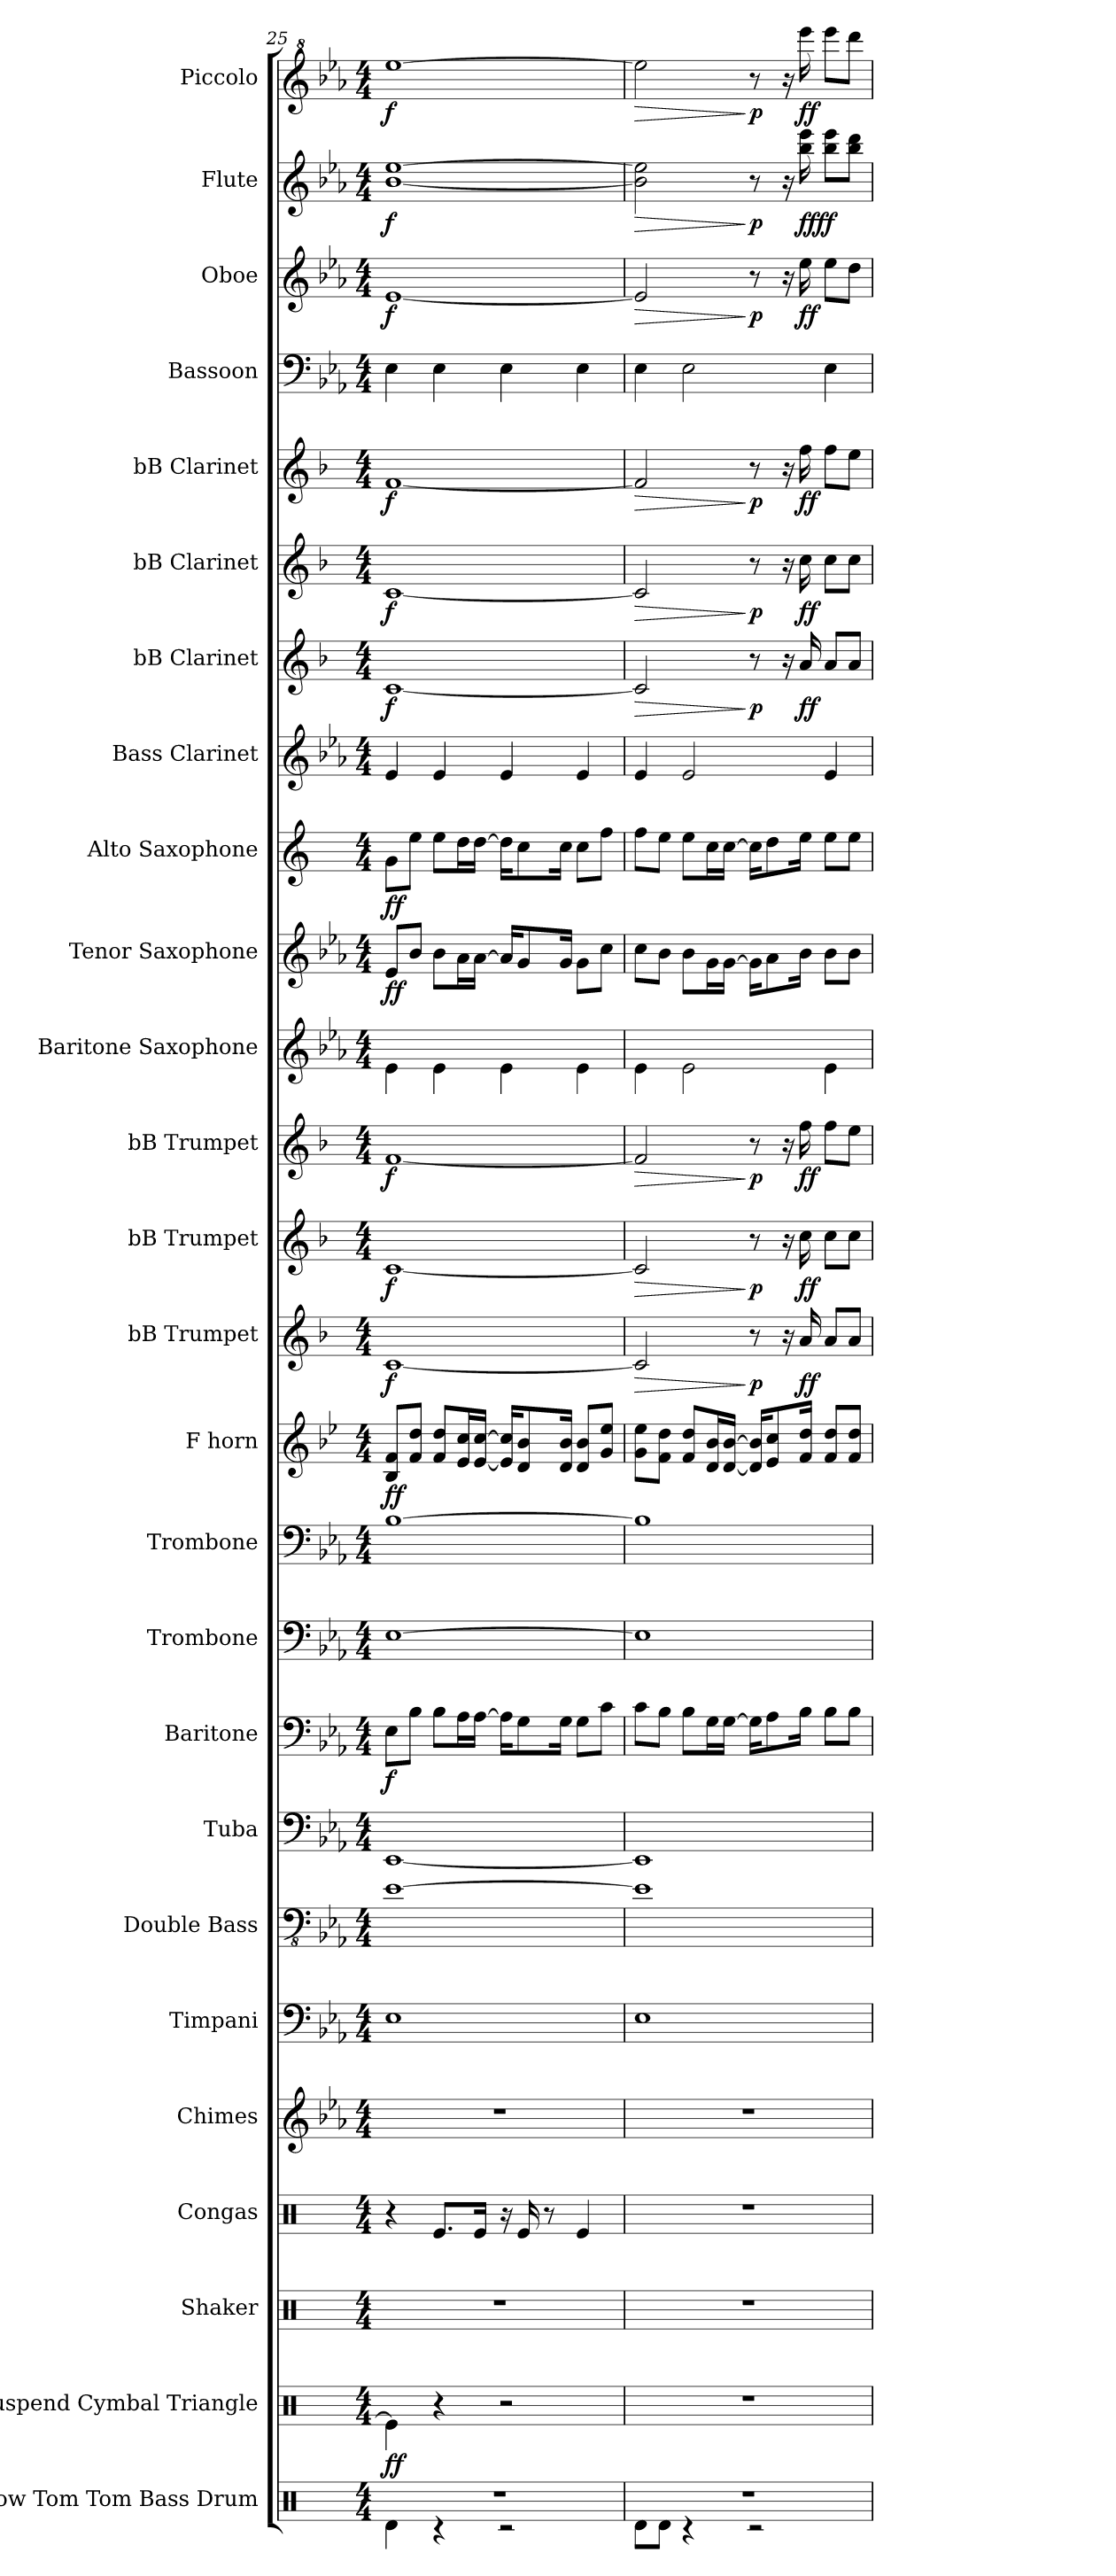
**kern	**kern	**dynam	**kern	**kern	**kern	**kern	**kern	**kern	**kern	**dynam	**kern	**kern	**kern	**dynam	**kern	**dynam	**kern	**dynam	**kern	**dynam	**kern	**kern	**dynam	**kern	**dynam	**kern	**kern	**dynam	**kern	**dynam	**kern	**dynam	**kern	**kern	**dynam	**kern	**dynam	**kern	**dynam
*part26	*part25	*part25	*part24	*part23	*part22	*part21	*part20	*part19	*part18	*part18	*part17	*part16	*part15	*part15	*part14	*part14	*part13	*part13	*part12	*part12	*part11	*part10	*part10	*part9	*part9	*part8	*part7	*part7	*part6	*part6	*part5	*part5	*part4	*part3	*part3	*part2	*part2	*part1	*part1
*staff26	*staff25	*staff25	*staff24	*staff23	*staff22	*staff21	*staff20	*staff19	*staff18	*staff18	*staff17	*staff16	*staff15	*staff15	*staff14	*staff14	*staff13	*staff13	*staff12	*staff12	*staff11	*staff10	*staff10	*staff9	*staff9	*staff8	*staff7	*staff7	*staff6	*staff6	*staff5	*staff5	*staff4	*staff3	*staff3	*staff2	*staff2	*staff1	*staff1
*I"Low Tom Tom Bass Drum	*I"Suspend Cymbal Triangle	*	*I"Shaker	*I"Congas	*I"Chimes	*I"Timpani	*I"Double Bass	*I"Tuba	*I"Baritone	*	*I"Trombone	*I"Trombone	*I"F horn	*	*I"bB Trumpet	*	*I"bB Trumpet	*	*I"bB Trumpet	*	*I"Baritone Saxophone	*I"Tenor Saxophone	*	*I"Alto Saxophone	*	*I"Bass Clarinet	*I"bB Clarinet	*	*I"bB Clarinet	*	*I"bB Clarinet	*	*I"Bassoon	*I"Oboe	*	*I"Flute	*	*I"Piccolo	*
*I'L.T B.D	*I'Sus.C Tri.	*	*I'Sh.	*I'Co.	*I'Chm.	*I'Timp.	*I'Db.	*I'Tba.	*I'Bar.	*	*I'Trb.	*I'Trb.	*I'F Hn.	*	*I'B♭ Tpt.	*	*I'B♭ Tpt.	*	*I'B♭ Tpt.	*	*I'Bar. Sax.	*I'T. Sax.	*	*I'A. Sax.	*	*I'B. Cl.	*I'B♭ Cl.	*	*I'B♭ Cl.	*	*I'B♭ Cl.	*	*I'Bsn.	*I'Ob.	*	*I'Fl.	*	*I'Picc.	*
*clefX	*clefX	*	*clefX	*clefX	*clefG2	*clefF4	*clefFv4	*clefF4	*clefF4	*	*clefF4	*clefF4	*clefG2	*	*clefG2	*	*clefG2	*	*clefG2	*	*clefG2	*clefG2	*	*clefG2	*	*clefG2	*clefG2	*	*clefG2	*	*clefG2	*	*clefF4	*clefG2	*	*clefG2	*	*clefG^2	*
*	*	*	*	*	*	*	*ITrd7c12	*	*	*	*	*	*ITrd4c7	*	*ITrd1c2	*	*ITrd1c2	*	*ITrd1c2	*	*ITrd12c21	*ITrd8c14	*	*ITrd5c9	*	*ITrd8c14	*ITrd1c2	*	*ITrd1c2	*	*ITrd1c2	*	*	*	*	*	*	*	*
*k[]	*k[]	*	*k[]	*k[]	*k[b-e-a-]	*k[b-e-a-]	*k[b-e-a-]	*k[b-e-a-]	*k[b-e-a-]	*	*k[b-e-a-]	*k[b-e-a-]	*k[b-e-a-]	*	*k[b-e-a-]	*	*k[b-e-a-]	*	*k[b-e-a-]	*	*k[b-e-a-]	*k[b-e-a-]	*	*k[b-e-a-]	*	*k[b-e-a-]	*k[b-e-a-]	*	*k[b-e-a-]	*	*k[b-e-a-]	*	*k[b-e-a-]	*k[b-e-a-]	*	*k[b-e-a-]	*	*k[b-e-a-]	*
*M4/4	*M4/4	*	*M4/4	*M4/4	*M4/4	*M4/4	*M4/4	*M4/4	*M4/4	*	*M4/4	*M4/4	*M4/4	*	*M4/4	*	*M4/4	*	*M4/4	*	*M4/4	*M4/4	*	*M4/4	*	*M4/4	*M4/4	*	*M4/4	*	*M4/4	*	*M4/4	*M4/4	*	*M4/4	*	*M4/4	*
=25	=25	=25	=25	=25	=25	=25	=25	=25	=25	=25	=25	=25	=25	=25	=25	=25	=25	=25	=25	=25	=25	=25	=25	=25	=25	=25	=25	=25	=25	=25	=25	=25	=25	=25	=25	=25	=25	=25	=25
*^	*^	*	*	*	*	*	*	*	*	*	*	*	*	*	*	*	*	*	*	*	*	*	*	*	*	*	*	*	*	*	*	*	*	*	*	*	*	*	*
!	!	!	!	!LO:DY:b	!	!	!	!	!	!	!	!LO:DY:b	!	!	!	!LO:DY:b	!	!LO:DY:b	!	!LO:DY:b	!	!LO:DY:b	!	!	!LO:DY:b	!	!LO:DY:b	!	!	!LO:DY:b	!	!LO:DY:b	!	!LO:DY:b	!	!	!LO:DY:b	!	!LO:DY:b	!	!LO:DY:b
1r	4Rd\	4Re\]	4Re^\yy	ff	1r	4r	1r	1E-	[1EE-	[1EE-	8E-\L	f	[1E-	[1B-	8E-/ 8B-/L	ff	[1B-	f	[1B-	f	[1e-	f	4E-\	8E-/L	ff	8B-\L	ff	4E-/	[1B-	f	[1B-	f	[1e-	f	4E-\	[1e-	f	[1b- [1ee-	f	[1eee-	f
.	.	.	.	.	.	.	.	.	.	.	8B-\J	.	.	.	8B-/ 8g/J	.	.	.	.	.	.	.	.	8B-/J	.	8g\J	.	.	.	.	.	.	.	.	.	.	.	.	.	.	.
.	4r	4r	2.ryy	.	.	8.Re/L	.	.	.	.	8B-\L	.	.	.	8B-/ 8g/L	.	.	.	.	.	.	.	4E-\	8B-\L	.	8g\L	.	4E-/	.	.	.	.	.	.	4E-\	.	.	.	.	.	.
.	.	.	.	.	.	.	.	.	.	.	16A-\L	.	.	.	16A-/ 16f/L	.	.	.	.	.	.	.	.	16A-\L	.	16f\L	.	.	.	.	.	.	.	.	.	.	.	.	.	.	.
.	.	.	.	.	.	16Re/Jk	.	.	.	.	[16A-\JJ	.	.	.	[16A-/ [16f/JJ	.	.	.	.	.	.	.	.	[16A-\JJ	.	[16f\JJ	.	.	.	.	.	.	.	.	.	.	.	.	.	.	.
.	2r	2r	.	.	.	16r	.	.	.	.	16A-\KL]	.	.	.	16A-/] 16f/]KL	.	.	.	.	.	.	.	4E-\	16A-/KL]	.	16f\KL]	.	4E-/	.	.	.	.	.	.	4E-\	.	.	.	.	.	.
.	.	.	.	.	.	16Re/	.	.	.	.	8G\	.	.	.	8G/ 8e-/	.	.	.	.	.	.	.	.	8G/	.	8e-\	.	.	.	.	.	.	.	.	.	.	.	.	.	.	.
.	.	.	.	.	.	8r	.	.	.	.	.	.	.	.	.	.	.	.	.	.	.	.	.	.	.	.	.	.	.	.	.	.	.	.	.	.	.	.	.	.	.
.	.	.	.	.	.	.	.	.	.	.	16G\Jk	.	.	.	16G/ 16e-/Jk	.	.	.	.	.	.	.	.	16G/Jk	.	16e-\Jk	.	.	.	.	.	.	.	.	.	.	.	.	.	.	.
.	.	.	.	.	.	4Re/	.	.	.	.	8G\L	.	.	.	8G/ 8e-/L	.	.	.	.	.	.	.	4E-\	8G\L	.	8e-\L	.	4E-/	.	.	.	.	.	.	4E-\	.	.	.	.	.	.
.	.	.	.	.	.	.	.	.	.	.	8c\J	.	.	.	8c/ 8a-/J	.	.	.	.	.	.	.	.	8c\J	.	8a-\J	.	.	.	.	.	.	.	.	.	.	.	.	.	.	.
*	*	*v	*v	*	*	*	*	*	*	*	*	*	*	*	*	*	*	*	*	*	*	*	*	*	*	*	*	*	*	*	*	*	*	*	*	*	*	*	*	*	*
!!LO:PB:g=z
=26	=26	=26	=26	=26	=26	=26	=26	=26	=26	=26	=26	=26	=26	=26	=26	=26	=26	=26	=26	=26	=26	=26	=26	=26	=26	=26	=26	=26	=26	=26	=26	=26	=26	=26	=26	=26	=26	=26	=26	=26
!	!	!	!	!	!	!	!	!	!	!	!	!	!	!	!	!	!LO:HP:b	!	!LO:HP:b	!	!LO:HP:b	!	!	!	!	!	!	!	!LO:HP:b	!	!LO:HP:b	!	!LO:HP:b	!	!	!LO:HP:b	!	!LO:HP:b	!	!LO:HP:b
1r	8Rd\L	1r	.	1r	1r	1r	1E-	1EE-]	1EE-]	8c\L	.	1E-]	1B-]	8c\ 8a-\L	.	2B-/]	>	2B-/]	>	2e-/]	>	4E-\	8c\L	.	8a-\L	.	4E-/	2B-/]	>	2B-/]	>	2e-/]	>	4E-\	2e-/]	>	2b-\] 2ee-\]	>	2eee-\]	>
.	8Rd\J	.	.	.	.	.	.	.	.	8B-\J	.	.	.	8B-\ 8g\J	.	.	.	.	.	.	.	.	8B-\J	.	8g\J	.	.	.	.	.	.	.	.	.	.	.	.	.	.	.
.	4r	.	.	.	.	.	.	.	.	8B-\L	.	.	.	8B-/ 8g/L	.	.	.	.	.	.	.	2E-\	8B-\L	.	8g\L	.	2E-/	.	.	.	.	.	.	2E-\	.	.	.	.	.	.
.	.	.	.	.	.	.	.	.	.	16G\L	.	.	.	16G/ 16e-/L	.	.	.	.	.	.	.	.	16G\L	.	16e-\L	.	.	.	.	.	.	.	.	.	.	.	.	.	.	.
.	.	.	.	.	.	.	.	.	.	[16G\JJ	.	.	.	[16G/ [16e-/JJ	.	.	.	.	.	.	.	.	[16G\JJ	.	[16e-\JJ	.	.	.	.	.	.	.	.	.	.	.	.	.	.	.
!	!	!	!	!	!	!	!	!	!	!	!	!	!	!	!	!	!LO:DY:n=1:b	!	!LO:DY:n=1:b	!	!LO:DY:n=1:b	!	!	!	!	!	!	!	!LO:DY:n=1:b	!	!LO:DY:n=1:b	!	!LO:DY:n=1:b	!	!	!LO:DY:n=1:b	!	!LO:DY:n=1:b	!	!LO:DY:n=1:b
.	2r	.	.	.	.	.	.	.	.	16G\KL]	.	.	.	16G/] 16e-/]KL	.	8r	] p	8r	] p	8r	] p	.	16G\KL]	.	16e-\KL]	.	.	8r	] p	8r	] p	8r	] p	.	8r	] p	8r	] p	8r	] p
.	.	.	.	.	.	.	.	.	.	8A-\	.	.	.	8A-/ 8f/	.	.	.	.	.	.	.	.	8A-\	.	8f\	.	.	.	.	.	.	.	.	.	.	.	.	.	.	.
.	.	.	.	.	.	.	.	.	.	.	.	.	.	.	.	16r	.	16r	.	16r	.	.	.	.	.	.	.	16r	.	16r	.	16r	.	.	16r	.	16r	.	16r	.
!	!	!	!	!	!	!	!	!	!	!	!	!	!	!	!	!	!LO:DY:n=2:b	!	!LO:DY:n=2:b	!	!LO:DY:n=2:b	!	!	!	!	!	!	!	!LO:DY:n=2:b	!	!LO:DY:n=2:b	!	!LO:DY:n=2:b	!	!	!LO:DY:n=2:b	!	!LO:DY:n=2:b	!	!
!	!	!	!	!	!	!	!	!	!	!	!	!	!	!	!	!	!	!	!	!	!	!	!	!	!	!	!	!	!	!	!	!	!	!	!	!	!	!LO:DY:n=3:b	!	!LO:DY:n=2:b
.	.	.	.	.	.	.	.	.	.	16B-\Jk	.	.	.	16B-/ 16g/Jk	.	16g/	ff	16b-\	ff	16ee-\	ff	.	16B-\Jk	.	16g\Jk	.	.	16g/	ff	16b-\	ff	16ee-\	ff	.	16ee-\	ff	16bb-\ 16eee-\	ff ff	16eeee-\	ff
.	.	.	.	.	.	.	.	.	.	8B-\L	.	.	.	8B-/ 8g/L	.	8g/L	.	8b-\L	.	8ee-\L	.	4E-\	8B-\L	.	8g\L	.	4E-/	8g/L	.	8b-\L	.	8ee-\L	.	4E-\	8ee-\L	.	8bb-\ 8eee-\L	.	8eeee-\L	.
.	.	.	.	.	.	.	.	.	.	8B-\J	.	.	.	8B-/ 8g/J	.	8g/J	.	8b-\J	.	8dd\J	.	.	8B-\J	.	8g\J	.	.	8g/J	.	8b-\J	.	8dd\J	.	.	8dd\J	.	8bb-\ 8ddd\J	.	8dddd\J	.
*v	*v	*	*	*	*	*	*	*	*	*	*	*	*	*	*	*	*	*	*	*	*	*	*	*	*	*	*	*	*	*	*	*	*	*	*	*	*	*	*	*
=	=	=	=	=	=	=	=	=	=	=	=	=	=	=	=	=	=	=	=	=	=	=	=	=	=	=	=	=	=	=	=	=	=	=	=	=	=	=	=
*-	*-	*-	*-	*-	*-	*-	*-	*-	*-	*-	*-	*-	*-	*-	*-	*-	*-	*-	*-	*-	*-	*-	*-	*-	*-	*-	*-	*-	*-	*-	*-	*-	*-	*-	*-	*-	*-	*-	*-
